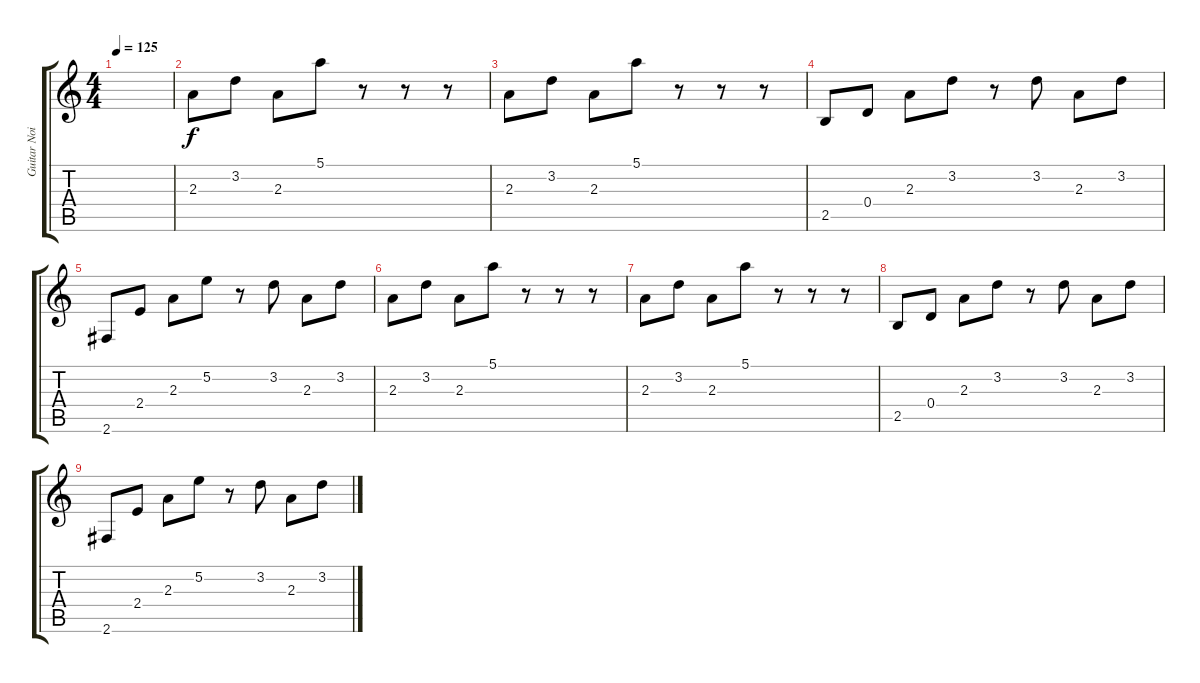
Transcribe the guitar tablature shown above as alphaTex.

\track ("Guitar Noise" "Guitar Noi") {instrument electricguitarjazz}
\staff {score tabs}
\tuning (E4 B3 G3 D3 A2 E2) {hide}
\ts (4 4)
\tempo 125
\clef g2
\ks c
|
2.3.8 3.2.8 2.3.8 5.1.8 r.8 r.8 r.8 |
2.3.8 3.2.8 2.3.8 5.1.8 r.8 r.8 r.8 |
2.5.8 0.4.8 2.3.8 3.2.8 r.8 3.2.8 2.3.8 3.2.8 |
2.6.8 2.4.8 2.3.8 5.2.8 r.8 3.2.8 2.3.8 3.2.8 |
2.3.8 3.2.8 2.3.8 5.1.8 r.8 r.8 r.8 |
2.3.8 3.2.8 2.3.8 5.1.8 r.8 r.8 r.8 |
2.5.8 0.4.8 2.3.8 3.2.8 r.8 3.2.8 2.3.8 3.2.8 |
2.6.8 2.4.8 2.3.8 5.2.8 r.8 3.2.8 2.3.8 3.2.8
